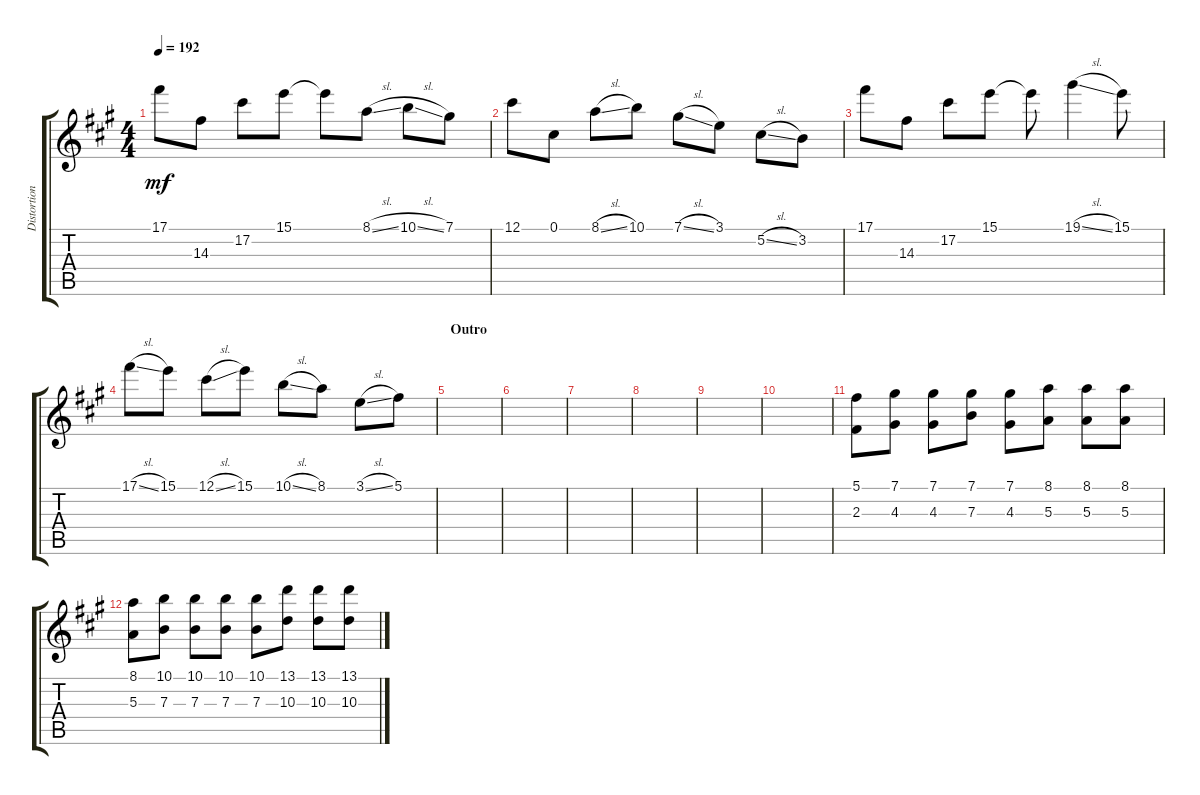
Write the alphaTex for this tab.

\track ("Distortion Guitar Lead" "Distortion") {instrument distortionguitar}
\staff {score tabs}
\tuning (Db4 Ab3 E3 B2 Gb2 B1) {hide}
\ts (4 4)
\tempo 192
\clef g2
\ks a
17.1.8{dy mf} 14.3.8 17.2.8 15.1.8 15.1{t}.8 8.1{sl}.8 10.1{sl}.8 7.1.8 |
12.1.8 0.1.8 8.1{sl}.8 10.1.8 7.1{sl}.8 3.1.8 5.2{sl}.8 3.2.8 |
17.1.8 14.3.8 17.2.8 15.1.8 15.1{t}.8 19.1{sl}.4 15.1.8 |
17.1{sl}.8 15.1.8 12.1{sl}.8 15.1.8 10.1{sl}.8 8.1.8 3.1{sl}.8 5.1.8 |
\section ("" "Outro")
|
|
|
|
|
|
(5.1 2.3).8 (7.1 4.3).8 (7.1 4.3).8 (7.1 7.3).8 (7.1 4.3).8 (8.1 5.3).8 (8.1 5.3).8 (8.1 5.3).8 |
(8.1 5.3).8 (10.1 7.3).8 (10.1 7.3).8 (10.1 7.3).8 (10.1 7.3).8 (13.1 10.3).8 (13.1 10.3).8 (13.1 10.3).8
